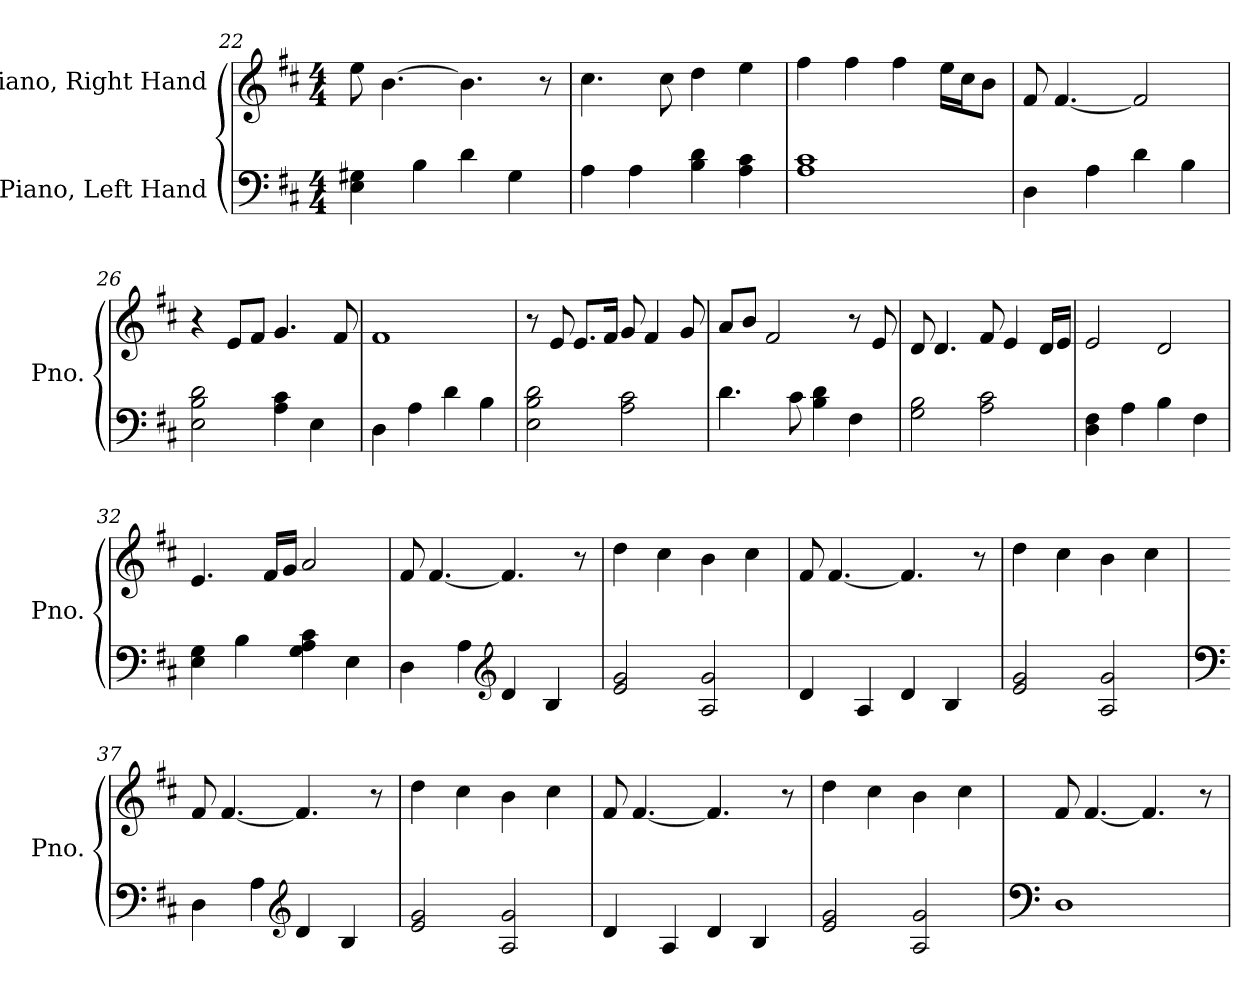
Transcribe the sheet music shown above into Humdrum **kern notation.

**kern	**kern
*part2	*part1
*staff2	*staff1
*I"Piano, Left Hand	*I"Piano, Right Hand
*I'Pno.	*I'Pno.
*clefF4	*clefG2
*k[f#c#]	*k[f#c#]
*M4/4	*M4/4
=22	=22
4E\ 4G#X\	8ee\
.	[4.b\
4B\	.
4d\	4.b\]
4G#\	.
.	8r
=23	=23
4A\	4.cc#\
4A\	.
.	8cc#\
4B\ 4d\	4dd\
4A\ 4c#\	4ee\
=24	=24
1A 1c#	4ff#\
.	4ff#\
.	4ff#\
.	16ee\LL
.	16cc#\J
.	8b\J
=25	=25
4D\	8f#/
.	[4.f#/
4A\	.
4d\	2f#/]
4B\	.
=26	=26
2E\ 2B\ 2d\	4r
.	8e/L
.	8f#/J
4A\ 4c#\	4.g/
4E\	.
.	8f#/
!!LO:LB:g=z
=27	=27
4D\	1f#
4A\	.
4d\	.
4B\	.
=28	=28
2E\ 2B\ 2d\	8r
.	8e/
.	8.e/L
.	16f#/Jk
2A\ 2c#\	8g/
.	4f#/
.	8g/
=29	=29
4.d\	8a/L
.	8b/J
.	2f#/
8c#\	.
4B\ 4d\	.
4F#\	8r
.	8e/
=30	=30
2G\ 2B\	8d/
.	4.d/
2A\ 2c#\	8f#/
.	4e/
.	16d/LL
.	16e/JJ
=31	=31
4D\ 4F#\	2e/
4A\	.
4B\	2d/
4F#\	.
=32	=32
4E\ 4G\	4.e/
4B\	.
.	16f#/LL
.	16g/JJ
4G\ 4A\ 4c#\	2a/
4E\	.
!!LO:PB:g=z
=33	=33
4D\	8f#/
.	[4.f#/
4A\	.
*clefG2	*
4d/	4.f#/]
4B/	.
.	8r
=34	=34
2e/ 2g/	4dd\
.	4cc#\
2A/ 2g/	4b\
.	4cc#\
=35	=35
4d/	8f#/
.	[4.f#/
4A/	.
4d/	4.f#/]
4B/	.
.	8r
=36	=36
2e/ 2g/	4dd\
.	4cc#\
2A/ 2g/	4b\
.	4cc#\
=37	=37
*clefF4	*
4D\	8f#/
.	[4.f#/
4A\	.
*clefG2	*
4d/	4.f#/]
4B/	.
.	8r
=38	=38
2e/ 2g/	4dd\
.	4cc#\
2A/ 2g/	4b\
.	4cc#\
!!LO:LB:g=z
=39	=39
4d/	8f#/
.	[4.f#/
4A/	.
4d/	4.f#/]
4B/	.
.	8r
=40	=40
2e/ 2g/	4dd\
.	4cc#\
2A/ 2g/	4b\
.	4cc#\
=41	=41
*clefF4	*
1D	8f#/
.	[4.f#/
.	4.f#/]
.	8r
=	=
*-	*-
